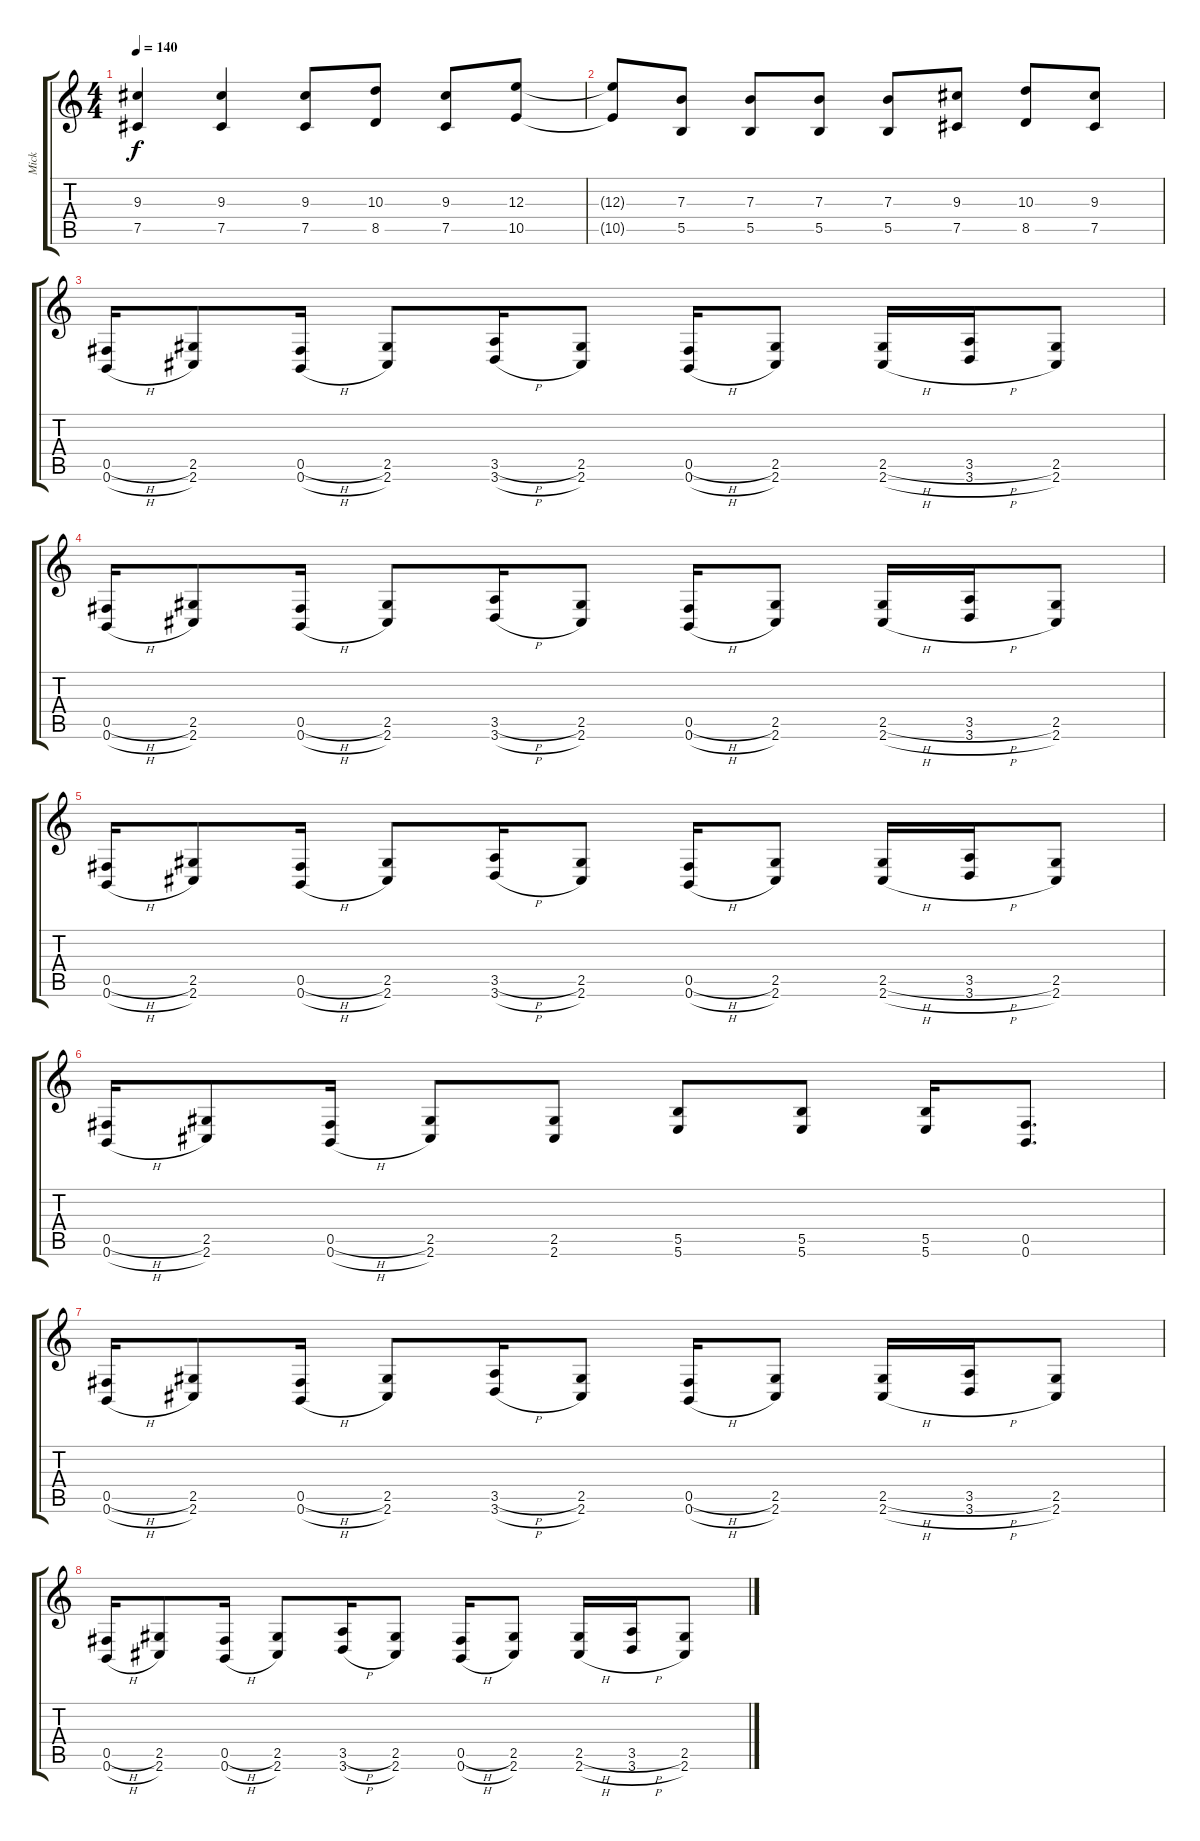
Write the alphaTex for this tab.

\track ("Mick" "Mick") {instrument distortionguitar}
\staff {score tabs}
\tuning (Db4 Ab3 E3 B2 Gb2 B1) {hide}
\ts (4 4)
\tempo 140
\clef g2
\ks c
(9.3 7.5).4{dy f} (9.3 7.5).4 (9.3 7.5).8 (10.3 8.5).8 (9.3 7.5).8 (12.3 10.5).8 |
(12.3{t} 10.5{t}).8 (7.3 5.5).8 (7.3 5.5).8 (7.3 5.5).8 (7.3 5.5).8 (9.3 7.5).8 (10.3 8.5).8 (9.3 7.5).8 |
(0.5{h} 0.6{h}).16 (2.5 2.6).8 (0.5{h} 0.6{h}).16 (2.5 2.6).8 (3.5{h} 3.6{h}).16 (2.5 2.6).8 (0.5{h} 0.6{h}).16 (2.5 2.6).8 (2.5{h} 2.6{h}).16 (3.5{h} 3.6{h}).16 (2.5 2.6).8 |
(0.5{h} 0.6{h}).16 (2.5 2.6).8 (0.5{h} 0.6{h}).16 (2.5 2.6).8 (3.5{h} 3.6{h}).16 (2.5 2.6).8 (0.5{h} 0.6{h}).16 (2.5 2.6).8 (2.5{h} 2.6{h}).16 (3.5{h} 3.6{h}).16 (2.5 2.6).8 |
(0.5{h} 0.6{h}).16 (2.5 2.6).8 (0.5{h} 0.6{h}).16 (2.5 2.6).8 (3.5{h} 3.6{h}).16 (2.5 2.6).8 (0.5{h} 0.6{h}).16 (2.5 2.6).8 (2.5{h} 2.6{h}).16 (3.5{h} 3.6{h}).16 (2.5 2.6).8 |
(0.5{h} 0.6{h}).16 (2.5 2.6).8 (0.5{h} 0.6{h}).16 (2.5 2.6).8 (2.5 2.6).8 (5.5 5.6).8 (5.5 5.6).8 (5.5 5.6).16 (0.5 0.6).8{d} |
(0.5{h} 0.6{h}).16 (2.5 2.6).8 (0.5{h} 0.6{h}).16 (2.5 2.6).8 (3.5{h} 3.6{h}).16 (2.5 2.6).8 (0.5{h} 0.6{h}).16 (2.5 2.6).8 (2.5{h} 2.6{h}).16 (3.5{h} 3.6{h}).16 (2.5 2.6).8 |
(0.5{h} 0.6{h}).16 (2.5 2.6).8 (0.5{h} 0.6{h}).16 (2.5 2.6).8 (3.5{h} 3.6{h}).16 (2.5 2.6).8 (0.5{h} 0.6{h}).16 (2.5 2.6).8 (2.5{h} 2.6{h}).16 (3.5{h} 3.6{h}).16 (2.5 2.6).8
